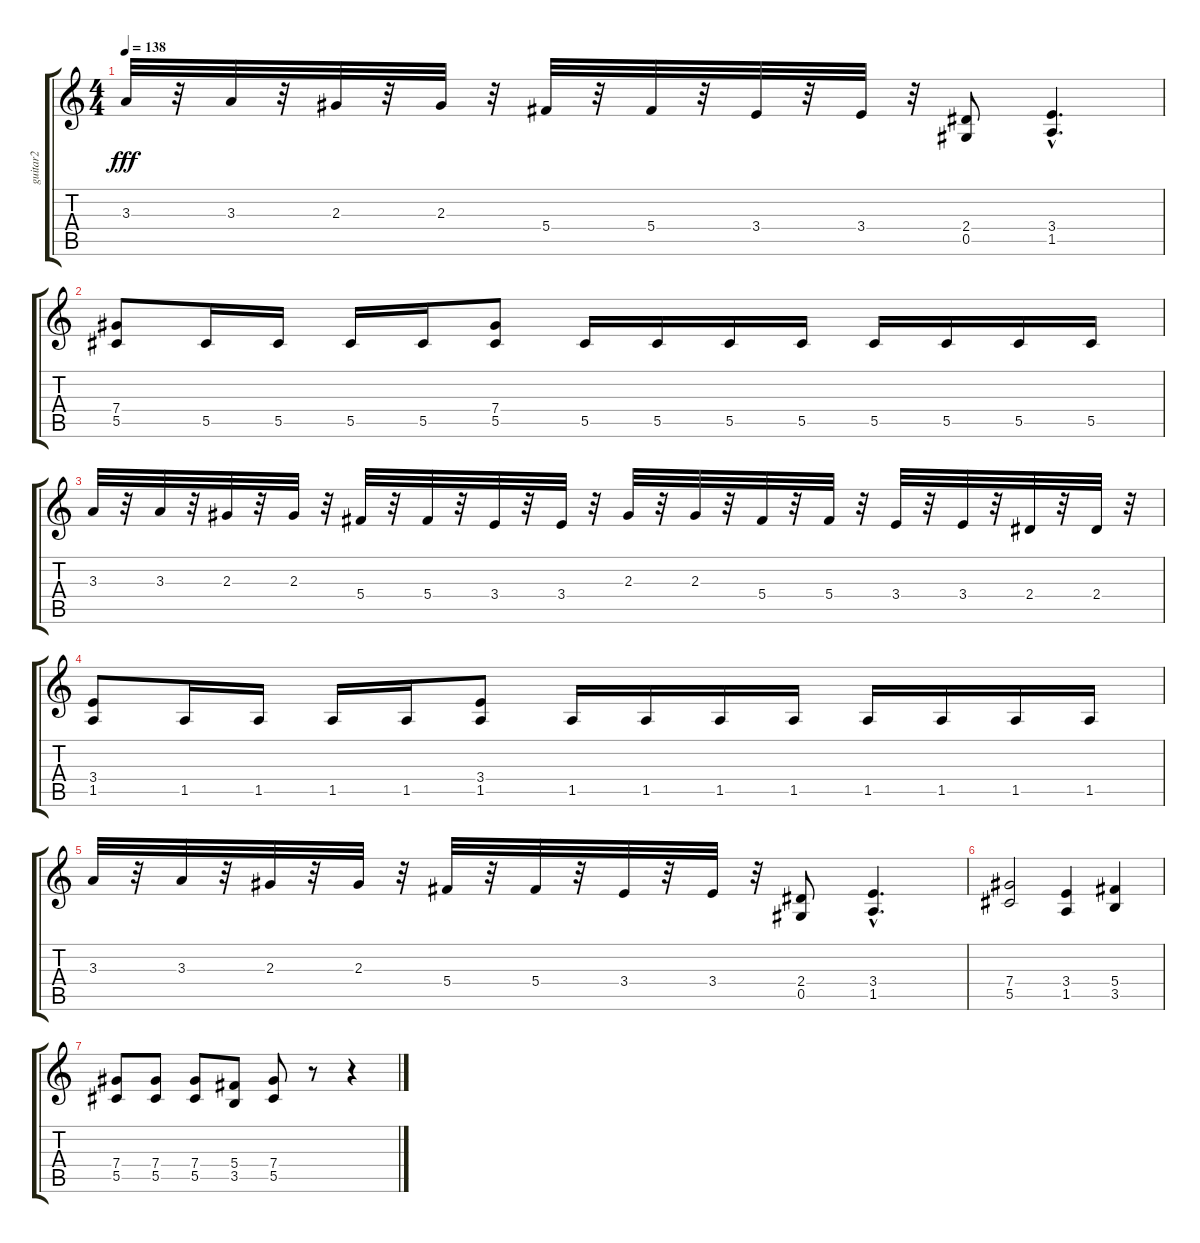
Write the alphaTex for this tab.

\track ("guitar2" "guitar2") {instrument distortionguitar}
\staff {score tabs}
\tuning (Eb4 Bb3 Gb3 Db3 Ab2 Eb2) {hide}
\ts (4 4)
\tempo 138
\clef g2
\ks c
3.3.32{dy fff} r.32 3.3.32 r.32 2.3.32 r.32 2.3.32 r.32 5.4.32 r.32 5.4.32 r.32 3.4.32 r.32 3.4.32 r.32 (2.4 0.5).8 (3.4{hac} 1.5{hac}).4{d} |
(7.4 5.5).8 5.5.16 5.5.16 5.5.16 5.5.16 (7.4 5.5).8 5.5.16 5.5.16 5.5.16 5.5.16 5.5.16 5.5.16 5.5.16 5.5.16 |
3.3.32 r.32 3.3.32 r.32 2.3.32 r.32 2.3.32 r.32 5.4.32 r.32 5.4.32 r.32 3.4.32 r.32 3.4.32 r.32 2.3.32 r.32 2.3.32 r.32 5.4.32 r.32 5.4.32 r.32 3.4.32 r.32 3.4.32 r.32 2.4.32 r.32 2.4.32 r.32 |
(3.4 1.5).8 1.5.16 1.5.16 1.5.16 1.5.16 (3.4 1.5).8 1.5.16 1.5.16 1.5.16 1.5.16 1.5.16 1.5.16 1.5.16 1.5.16 |
3.3.32 r.32 3.3.32 r.32 2.3.32 r.32 2.3.32 r.32 5.4.32 r.32 5.4.32 r.32 3.4.32 r.32 3.4.32 r.32 (2.4 0.5).8 (3.4{hac} 1.5{hac}).4{d} |
(7.4 5.5).2 (3.4 1.5).4 (5.4 3.5).4 |
(7.4 5.5).8 (7.4 5.5).8 (7.4 5.5).8 (5.4 3.5).8 (7.4 5.5).8 r.8 r.4
